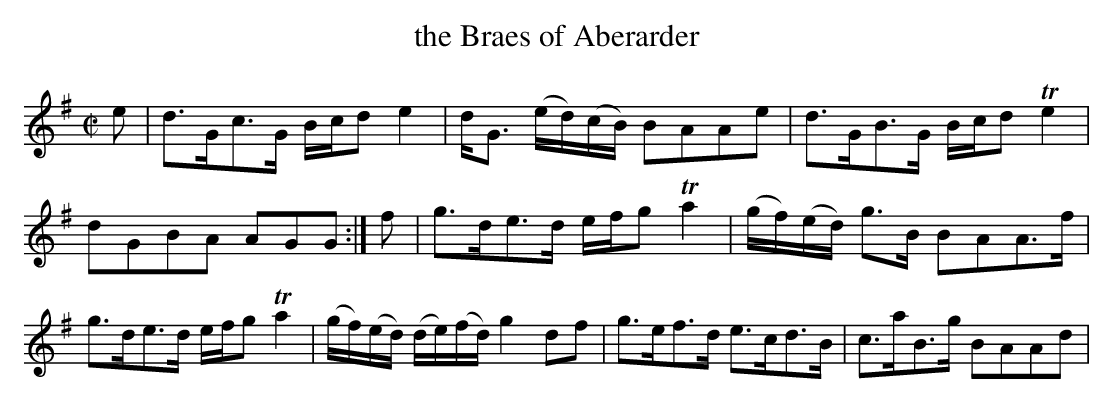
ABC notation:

X:1
T: the Braes of Aberarder
M: C|
L: 1/16
K: G
e2 |\
d3Gc3G Bcd2 e4 | dG3 (ed)(cB) B2A2A2e2 |\
d3GB3G Bcd2 Te4 | d2G2B2A2 A2G2G2 :| f2 |\
g3de3d efg2 Ta4 | (gf)(ed) g3B B2A2A3f |
g3de3d efg2 Ta4 | (gf)(ed) (de)(fd) g4 d2f2 |\
g3ef3d e3cd3B | c3aB3g B2A2A2d2 |\
